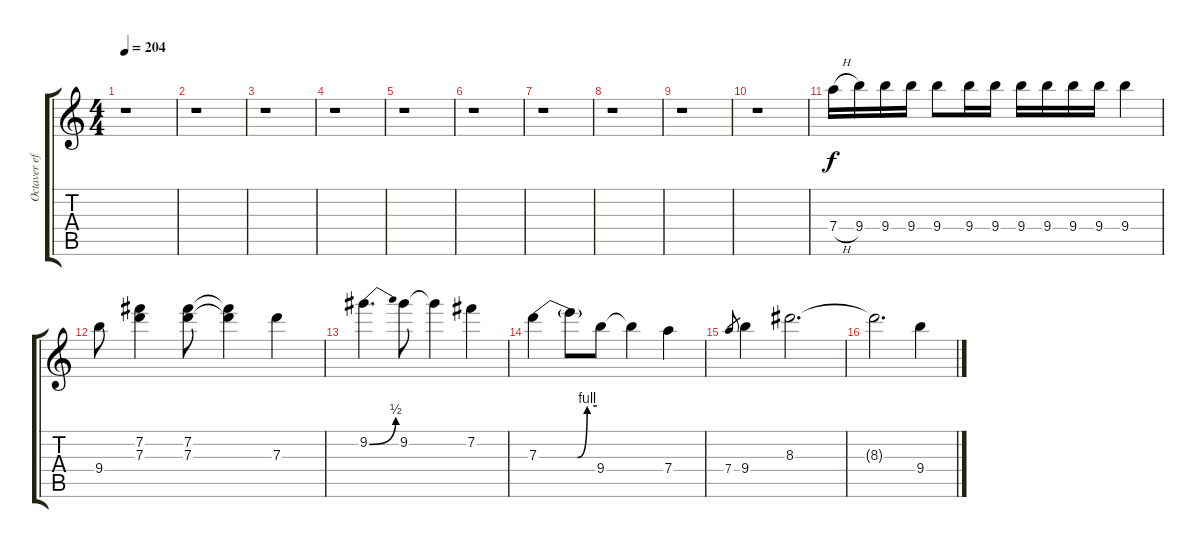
\track ("Octaver effect" "Octaver ef") {instrument distortionguitar}
\staff {score tabs}
\tuning (E5 B4 G4 D4 A3 D3) {hide}
\ts (4 4)
\tempo 204
\clef g2
\ks c
r.1{dy f} |
r.1 |
r.1 |
r.1 |
r.1 |
r.1 |
r.1 |
r.1 |
r.1 |
r.1 |
7.4{h}.16 9.4.16 9.4.16 9.4.16 9.4.8 9.4.16 9.4.16 9.4.16 9.4.16 9.4.16 9.4.16 9.4.4 |
9.4.8 (7.2 7.3).4 (7.2 7.3).8 (7.2{t} 7.3{t}).4 7.3.4 |
9.2{be (bend 0 0 60 2)}.4{d} 9.2.8 9.2{t}.4 7.2.4 |
7.3{be (custom 0 0 40 0 50 4 60 4)}.4 7.3{t}.8 9.4.8 9.4{t}.4 7.4.4 |
7.4.8{gr} 9.4.4 8.3.2{d} |
8.3{t}.2{d} 9.4.4
